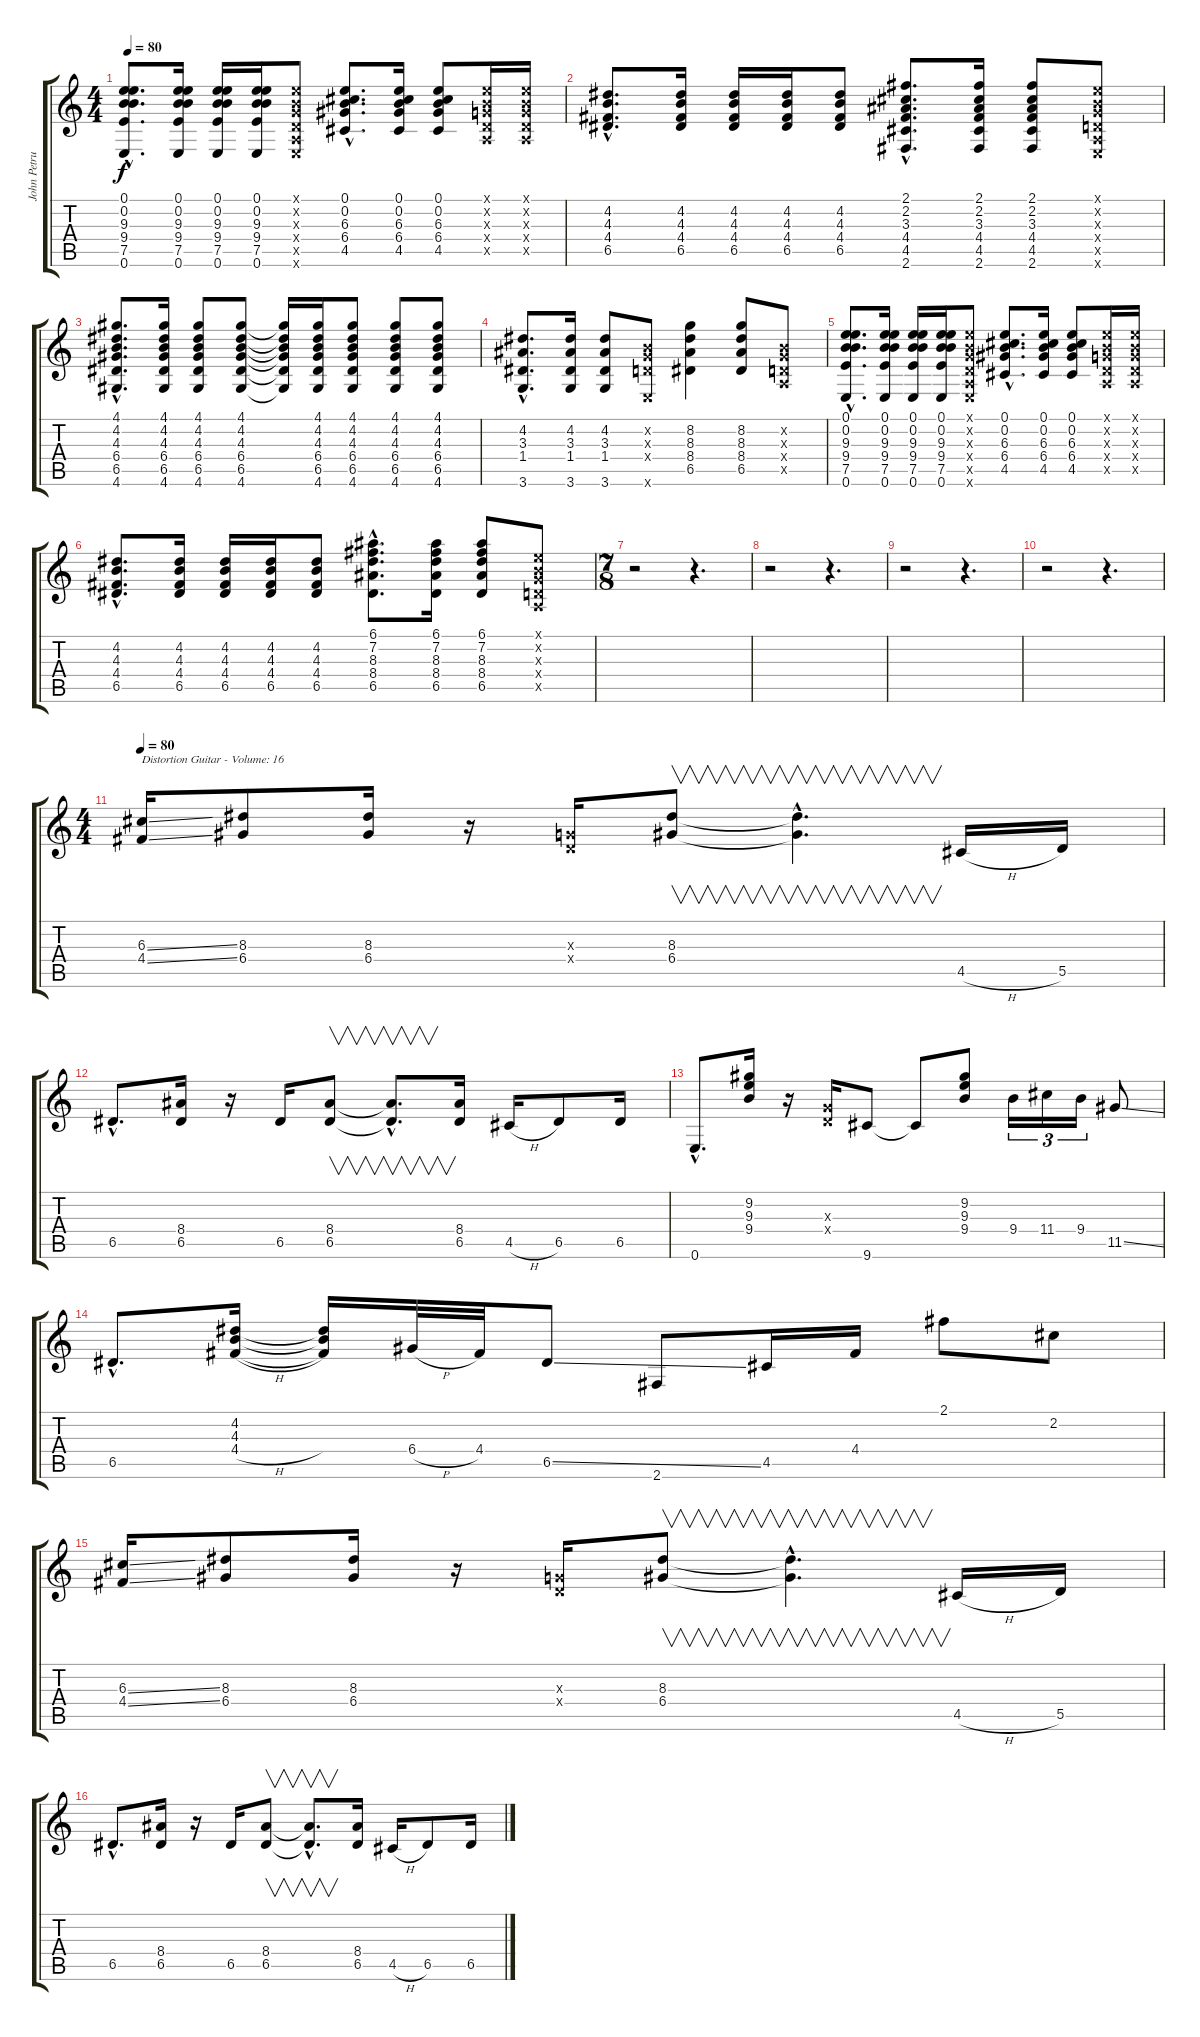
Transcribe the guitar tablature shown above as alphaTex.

\track ("John Petrucci - 6 Strings Guitar" "John Petru") {instrument acousticguitarsteel}
\staff {score tabs}
\tuning (E4 B3 G3 D3 A2 E2) {hide}
\ts (4 4)
\tempo 80
\clef g2
\ks c
(0.1{hac} 0.2{hac} 9.3{hac} 9.4{hac} 7.5{hac} 0.6{hac}).8{d dy f} (0.1 0.2 9.3 9.4 7.5 0.6).16 (0.1 0.2 9.3 9.4 7.5 0.6).16 (0.1 0.2 9.3 9.4 7.5 0.6).16 (0.1{x} 0.2{x} 0.3{x} 0.4{x} 0.5{x} 0.6{x}).8 (0.1{hac} 0.2{hac} 6.3{hac} 6.4{hac} 4.5{hac}).8{d} (0.1 0.2 6.3 6.4 4.5).16 (0.1 0.2 6.3 6.4 4.5).8 (0.1{x} 0.2{x} 0.3{x} 0.4{x} 0.5{x}).16 (0.1{x} 0.2{x} 0.3{x} 0.4{x} 0.5{x}).16 |
(4.2{hac} 4.3{hac} 4.4{hac} 6.5{hac}).8{d} (4.2 4.3 4.4 6.5).16 (4.2 4.3 4.4 6.5).16 (4.2 4.3 4.4 6.5).16 (4.2 4.3 4.4 6.5).8 (2.1{hac} 2.2{hac} 3.3{hac} 4.4{hac} 4.5{hac} 2.6{hac}).8{d} (2.1 2.2 3.3 4.4 4.5 2.6).16 (2.1 2.2 3.3 4.4 4.5 2.6).8 (0.1{x} 0.2{x} 0.3{x} 0.4{x} 0.5{x} 0.6{x}).8 |
(4.1{hac} 4.2{hac} 4.3{hac} 6.4{hac} 6.5{hac} 4.6{hac}).8{d} (4.1 4.2 4.3 6.4 6.5 4.6).16 (4.1 4.2 4.3 6.4 6.5 4.6).8 (4.1 4.2 4.3 6.4 6.5 4.6).8 (4.1{t} 4.2{t} 4.3{t} 6.4{t} 6.5{t} 4.6{t}).16 (4.1 4.2 4.3 6.4 6.5 4.6).16 (4.1 4.2 4.3 6.4 6.5 4.6).8 (4.1 4.2 4.3 6.4 6.5 4.6).8 (4.1 4.2 4.3 6.4 6.5 4.6).8 |
(4.2{hac} 3.3{hac} 1.4{hac} 3.6{hac}).8{d} (4.2 3.3 1.4 3.6).16 (4.2 3.3 1.4 3.6).8 (0.2{x} 0.3{x} 0.4{x} 0.6{x}).8 (8.2 8.3 8.4 6.5).4 (8.2 8.3 8.4 6.5).8 (0.2{x} 0.3{x} 0.4{x} 0.5{x}).8 |
(0.1{hac} 0.2{hac} 9.3{hac} 9.4{hac} 7.5{hac} 0.6{hac}).8{d} (0.1 0.2 9.3 9.4 7.5 0.6).16 (0.1 0.2 9.3 9.4 7.5 0.6).16 (0.1 0.2 9.3 9.4 7.5 0.6).16 (0.1{x} 0.2{x} 0.3{x} 0.4{x} 0.5{x} 0.6{x}).8 (0.1{hac} 0.2{hac} 6.3{hac} 6.4{hac} 4.5{hac}).8{d} (0.1 0.2 6.3 6.4 4.5).16 (0.1 0.2 6.3 6.4 4.5).8 (0.1{x} 0.2{x} 0.3{x} 0.4{x} 0.5{x}).16 (0.1{x} 0.2{x} 0.3{x} 0.4{x} 0.5{x}).16 |
(4.2{hac} 4.3{hac} 4.4{hac} 6.5{hac}).8{d} (4.2 4.3 4.4 6.5).16 (4.2 4.3 4.4 6.5).16 (4.2 4.3 4.4 6.5).16 (4.2 4.3 4.4 6.5).8 (6.1{hac} 7.2{hac} 8.3{hac} 8.4{hac} 6.5{hac}).8{d} (6.1 7.2 8.3 8.4 6.5).16 (6.1 7.2 8.3 8.4 6.5).8 (0.1{x} 0.2{x} 0.3{x} 0.4{x} 0.5{x}).8 |
\ts (7 8)
r.2 r.4{d} |
r.2 r.4{d} |
r.2 r.4{d} |
r.2 r.4{d} |
\ts (4 4)
\tempo 80
(6.3{ss} 4.4{ss}).16{txt "Distortion Guitar - Volume: 16" volume 16 instrument distortionguitar} (8.3 6.4).8 (8.3 6.4).16 r.16 (0.3{x} 0.4{x}).16 (8.3 6.4).8{v} (8.3{hac t} 6.4{hac t}).4{v d} 4.5{h}.16 5.5.16 |
6.5{hac}.8{d} (8.4 6.5).16 r.16 6.5.16 (8.4 6.5).8{v} (8.4{hac t} 6.5{hac t}).8{v d} (8.4 6.5).16 4.5{h}.16 6.5.8 6.5.16 |
0.6{hac}.8{d} (9.2 9.3 9.4).16 r.16 (0.3{x} 0.4{x}).16 9.6.8 9.6{t}.8 (9.2 9.3 9.4).8 9.4.16{tu (3 2)} 11.4.16{tu (3 2)} 9.4.16{tu (3 2)} 11.5{ss}.8 |
6.5{hac}.8{d} (4.2 4.3 4.4{h}).16 (4.2{t} 4.3{t} 4.4{t}).16 6.4{h}.32 4.4.32 6.5{ss}.8 2.6.8 4.5.16 4.4.16 2.1.8 2.2.8 |
(6.3{ss} 4.4{ss}).16 (8.3 6.4).8 (8.3 6.4).16 r.16 (0.3{x} 0.4{x}).16 (8.3 6.4).8{v} (8.3{hac t} 6.4{hac t}).4{v d} 4.5{h}.16 5.5.16 |
6.5{hac}.8{d} (8.4 6.5).16 r.16 6.5.16 (8.4 6.5).8{v} (8.4{hac t} 6.5{hac t}).8{v d} (8.4 6.5).16 4.5{h}.16 6.5.8 6.5.16
